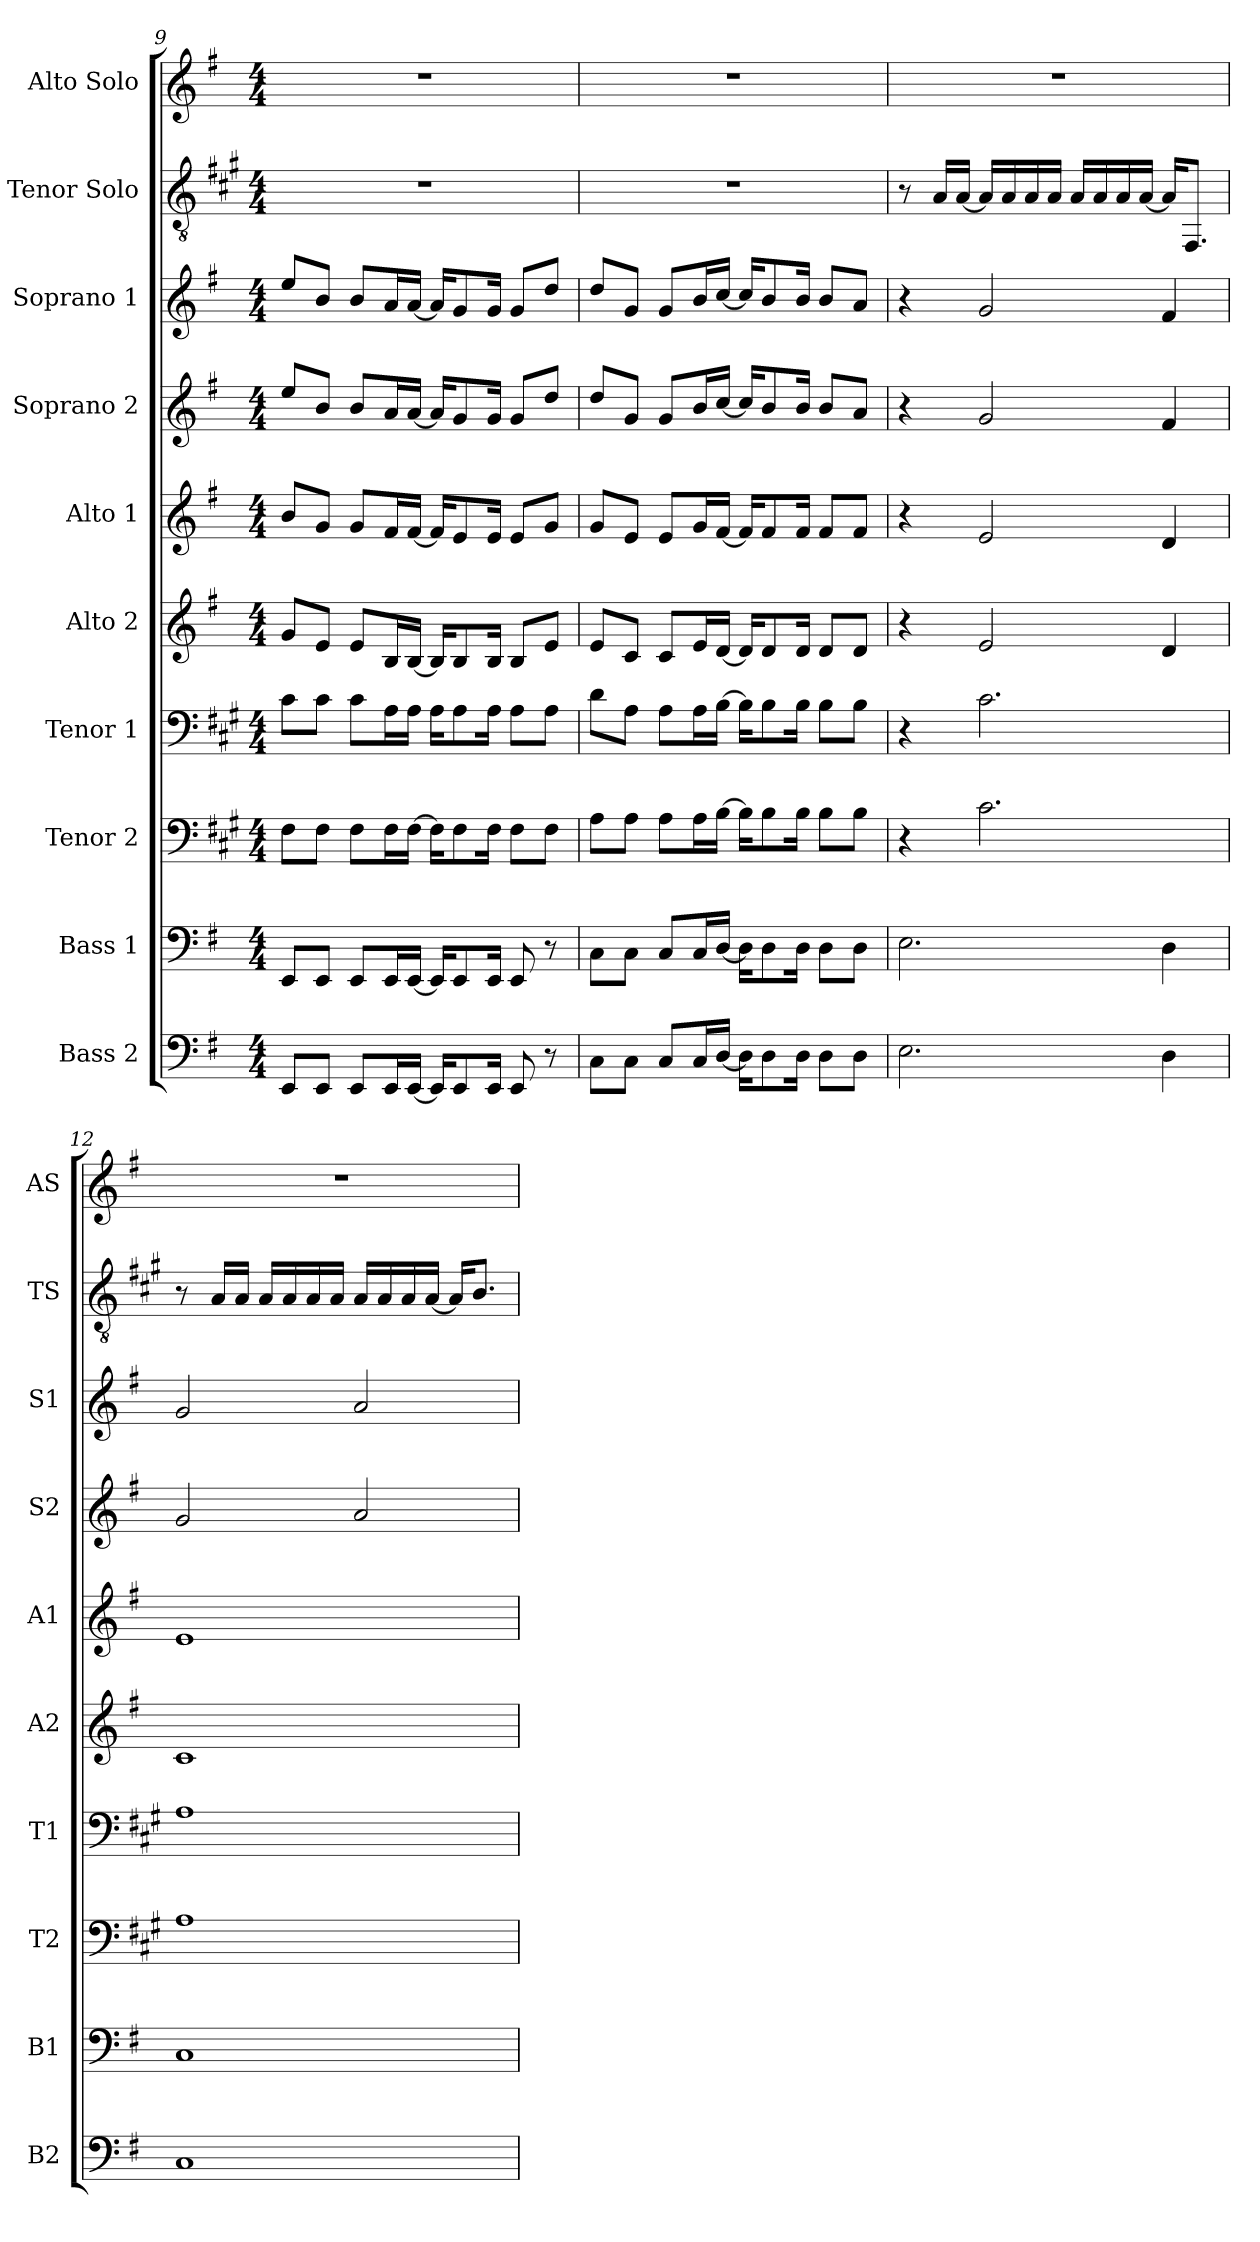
**kern	**kern	**kern	**kern	**kern	**kern	**kern	**kern	**kern	**kern
*part10	*part9	*part8	*part7	*part6	*part5	*part4	*part3	*part2	*part1
*staff10	*staff9	*staff8	*staff7	*staff6	*staff5	*staff4	*staff3	*staff2	*staff1
*I"Bass 2	*I"Bass 1	*I"Tenor 2	*I"Tenor 1	*I"Alto 2	*I"Alto 1	*I"Soprano 2	*I"Soprano 1	*I"Tenor Solo	*I"Alto Solo
*I'B2	*I'B1	*I'T2	*I'T1	*I'A2	*I'A1	*I'S2	*I'S1	*I'TS	*I'AS
!!LO:PB:g=z
*clefF4	*clefF4	*clefF4	*clefF4	*clefG2	*clefG2	*clefG2	*clefG2	*clefGv2	*clefG2
*	*	*ITrd1c2	*ITrd1c2	*	*	*	*	*ITrd1c2	*
*k[f#]	*k[f#]	*k[f#]	*k[f#]	*k[f#]	*k[f#]	*k[f#]	*k[f#]	*k[f#]	*k[f#]
*M4/4	*M4/4	*M4/4	*M4/4	*M4/4	*M4/4	*M4/4	*M4/4	*M4/4	*M4/4
=9	=9	=9	=9	=9	=9	=9	=9	=9	=9
8EE/L	8EE/L	8E\L	8B\L	8g/L	8b/L	8ee/L	8ee/L	1r	1r
8EE/J	8EE/J	8E\J	8B\J	8e/J	8g/J	8b/J	8b/J	.	.
8EE/L	8EE/L	8E\L	8B\L	8e/L	8g/L	8b/L	8b/L	.	.
16EE/L	16EE/L	16E\L	16G\L	16B/L	16f#/L	16a/L	16a/L	.	.
[16EE/JJ	[16EE/JJ	[16E\JJ	16G\JJ	[16B/JJ	[16f#/JJ	[16a/JJ	[16a/JJ	.	.
16EE/KL]	16EE/KL]	16E\KL]	16G\KL	16B/KL]	16f#/KL]	16a/KL]	16a/KL]	.	.
8EE/	8EE/	8E\	8G\	8B/	8e/	8g/	8g/	.	.
16EE/Jk	16EE/Jk	16E\Jk	16G\Jk	16B/Jk	16e/Jk	16g/Jk	16g/Jk	.	.
8EE/	8EE/	8E\L	8G\L	8B/L	8e/L	8g/L	8g/L	.	.
8r	8r	8E\J	8G\J	8e/J	8g/J	8dd/J	8dd/J	.	.
=10	=10	=10	=10	=10	=10	=10	=10	=10	=10
8C\L	8C\L	8G\L	8c\L	8e/L	8g/L	8dd/L	8dd/L	1r	1r
8C\J	8C\J	8G\J	8G\J	8c/J	8e/J	8g/J	8g/J	.	.
8C/L	8C/L	8G\L	8G\L	8c/L	8e/L	8g/L	8g/L	.	.
16C/L	16C/L	16G\L	16G\L	16e/L	16g/L	16b/L	16b/L	.	.
[16D/JJ	[16D/JJ	[16A\JJ	[16A\JJ	[16d/JJ	[16f#/JJ	[16cc/JJ	[16cc/JJ	.	.
16D\KL]	16D\KL]	16A\KL]	16A\KL]	16d/KL]	16f#/KL]	16cc/KL]	16cc/KL]	.	.
8D\	8D\	8A\	8A\	8d/	8f#/	8b/	8b/	.	.
16D\Jk	16D\Jk	16A\Jk	16A\Jk	16d/Jk	16f#/Jk	16b/Jk	16b/Jk	.	.
8D\L	8D\L	8A\L	8A\L	8d/L	8f#/L	8b/L	8b/L	.	.
8D\J	8D\J	8A\J	8A\J	8d/J	8f#/J	8a/J	8a/J	.	.
!!LO:PB:g=z
=11	=11	=11	=11	=11	=11	=11	=11	=11	=11
2.E\	2.E\	4r	4r	4r	4r	4r	4r	8r	1r
.	.	.	.	.	.	.	.	16G/LL	.
.	.	.	.	.	.	.	.	[16G/JJ	.
.	.	2.B\	2.B\	2e/	2e/	2g/	2g/	16G/LL]	.
.	.	.	.	.	.	.	.	16G/	.
.	.	.	.	.	.	.	.	16G/	.
.	.	.	.	.	.	.	.	16G/JJ	.
.	.	.	.	.	.	.	.	16G/LL	.
.	.	.	.	.	.	.	.	16G/	.
.	.	.	.	.	.	.	.	16G/	.
.	.	.	.	.	.	.	.	[16G/JJ	.
4D\	4D\	.	.	4d/	4d/	4f#/	4f#/	16G/KL]	.
.	.	.	.	.	.	.	.	8.EE/J	.
=12	=12	=12	=12	=12	=12	=12	=12	=12	=12
1C	1C	1G	1G	1c	1e	2g/	2g/	8r	1r
.	.	.	.	.	.	.	.	16G/LL	.
.	.	.	.	.	.	.	.	16G/JJ	.
.	.	.	.	.	.	.	.	16G/LL	.
.	.	.	.	.	.	.	.	16G/	.
.	.	.	.	.	.	.	.	16G/	.
.	.	.	.	.	.	.	.	16G/JJ	.
.	.	.	.	.	.	2a/	2a/	16G/LL	.
.	.	.	.	.	.	.	.	16G/	.
.	.	.	.	.	.	.	.	16G/	.
.	.	.	.	.	.	.	.	[16G/JJ	.
.	.	.	.	.	.	.	.	16G/KL]	.
.	.	.	.	.	.	.	.	8.A/J	.
=	=	=	=	=	=	=	=	=	=
*-	*-	*-	*-	*-	*-	*-	*-	*-	*-
